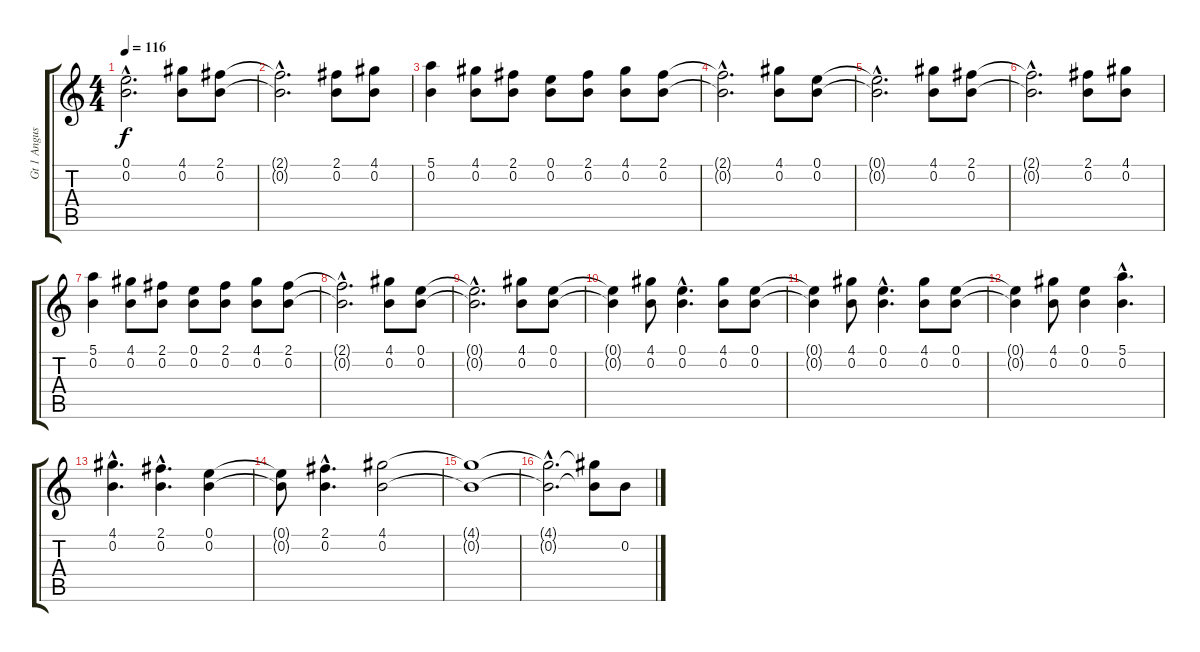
\track ("Gt 1 Angus" "Gt 1 Angus") {instrument overdrivenguitar}
\staff {score tabs}
\tuning (E4 B3 G3 D3 A2 E2) {hide}
\ts (4 4)
\tempo 116
\clef g2
\ks c
(0.1{hac t} 0.2{hac t}).2{d dy f} (4.1 0.2).8 (2.1 0.2).8 |
(2.1{hac t} 0.2{hac t}).2{d} (2.1 0.2).8 (4.1 0.2).8 |
(5.1 0.2).4 (4.1 0.2).8 (2.1 0.2).8 (0.1 0.2).8 (2.1 0.2).8 (4.1 0.2).8 (2.1 0.2).8 |
(2.1{hac t} 0.2{hac t}).2{d} (4.1 0.2).8 (0.1 0.2).8 |
(0.1{hac t} 0.2{hac t}).2{d} (4.1 0.2).8 (2.1 0.2).8 |
(2.1{hac t} 0.2{hac t}).2{d} (2.1 0.2).8 (4.1 0.2).8 |
(5.1 0.2).4 (4.1 0.2).8 (2.1 0.2).8 (0.1 0.2).8 (2.1 0.2).8 (4.1 0.2).8 (2.1 0.2).8 |
(2.1{hac t} 0.2{hac t}).2{d} (4.1 0.2).8 (0.1 0.2).8 |
(0.1{hac t} 0.2{hac t}).2{d} (4.1 0.2).8 (0.1 0.2).8 |
(0.1{t} 0.2{t}).4 (4.1 0.2).8 (0.1{hac} 0.2{hac}).4{d} (4.1 0.2).8 (0.1 0.2).8 |
(0.1{t} 0.2{t}).4 (4.1 0.2).8 (0.1{hac} 0.2{hac}).4{d} (4.1 0.2).8 (0.1 0.2).8 |
(0.1{t} 0.2{t}).4 (4.1 0.2).8 (0.1 0.2).4 (5.1{hac} 0.2{hac}).4{d} |
(4.1{hac} 0.2{hac}).4{d} (2.1{hac} 0.2{hac}).4{d} (0.1 0.2).4 |
(0.1{t} 0.2{t}).8 (2.1{hac} 0.2{hac}).4{d} (4.1 0.2).2 |
(4.1{t} 0.2{t}).1 |
(4.1{hac t} 0.2{hac t}).2{d} (4.1{t} 0.2{t}).8 0.2.8
